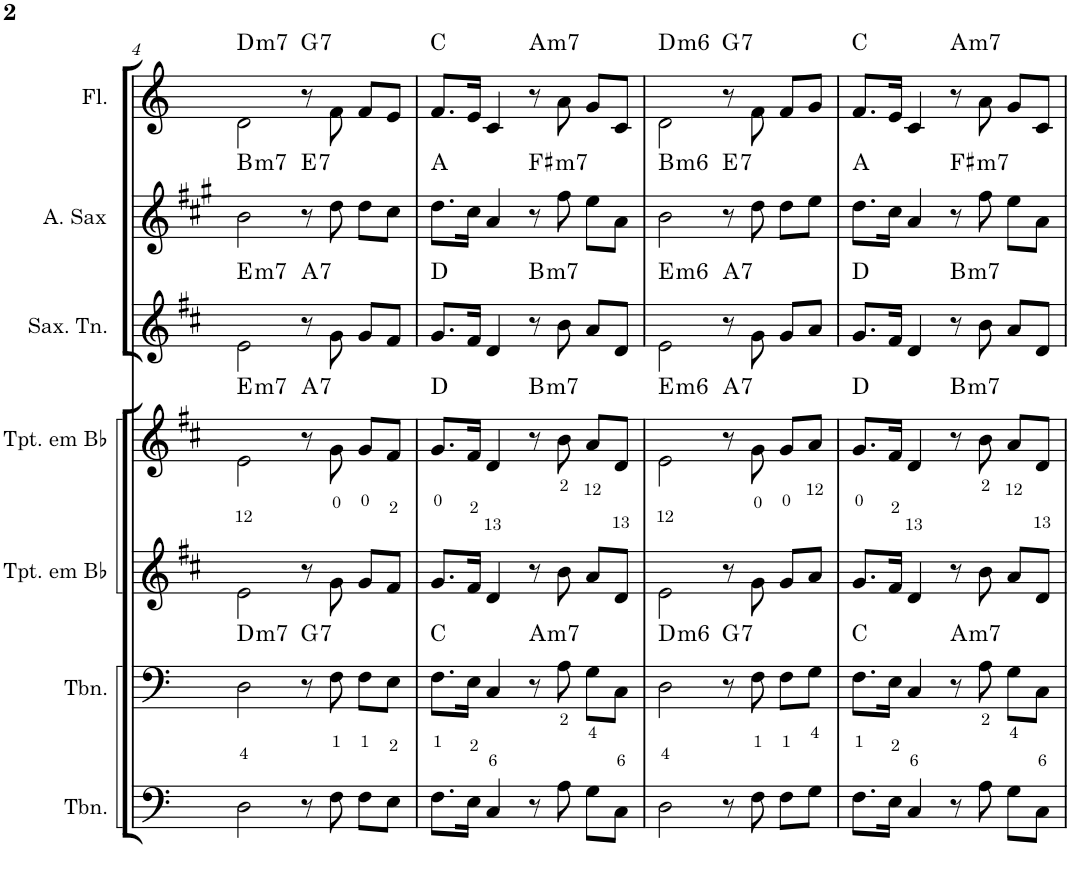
**kern	**kern	**harte	**kern	**kern	**harte	**kern	**harte	**kern	**harte	**kern	**harte
*part7	*part6	*part6	*part5	*part4	*part4	*part3	*part3	*part2	*part2	*part1	*part1
*staff7	*staff6	*	*staff5	*staff4	*	*staff3	*	*staff2	*	*staff1	*
*I"Trombone	*I"Trombone	*	*I"Trompete em Bb	*I"Trompete em Bb	*	*I"Saxofone Tenor	*	*I"Saxofone Alto	*	*I"Flauta Transversal	*
*I'Tbn.	*I'Tbn.	*	*I'Tpt. em Bb	*I'Tpt. em Bb	*	*I'Sax. Tn.	*	*	*	*I'Fl.	*
!!LO:PB:g=z
*clefF4	*clefF4	*	*clefG2	*clefG2	*	*clefG2	*	*clefG2	*	*clefG2	*
*	*	*	*Trd1c2	*Trd1c2	*	*Trd8c14	*	*Trd5c9	*	*	*
*k[]	*k[]	*	*k[f#c#]	*k[f#c#]	*	*k[f#c#]	*	*k[f#c#g#]	*	*k[]	*
*M4/4	*M4/4	*	*M4/4	*M4/4	*	*M4/4	*	*M4/4	*	*M4/4	*
=4	=4	=4	=4	=4	=4	=4	=4	=4	=4	=4	=4
!	!	!LO:H:kt=m7	!	!	!LO:H:kt=m7	!	!LO:H:kt=m7	!	!LO:H:kt=m7	!	!LO:H:kt=m7
2D\	2D\	D:min7	2e\	2e\	E:min7	2e\	E:min7	2b\	B:min7	2d\	D:min7
!	!	!LO:H:kt=7	!	!	!LO:H:kt=7	!	!LO:H:kt=7	!	!LO:H:kt=7	!	!LO:H:kt=7
8r	8r	G:7	8r	8r	A:7	8r	A:7	8r	E:7	8r	G:7
8F\	8F\	.	8g\	8g\	.	8g\	.	8dd\	.	8f\	.
8F\L	8F\L	.	8g/L	8g/L	.	8g/L	.	8dd\L	.	8f/L	.
8E\J	8E\J	.	8f#/J	8f#/J	.	8f#/J	.	8cc#\J	.	8e/J	.
=5	=5	=5	=5	=5	=5	=5	=5	=5	=5	=5	=5
8.F\L	8.F\L	C:maj	8.g/L	8.g/L	D:maj	8.g/L	D:maj	8.dd\L	A:maj	8.f/L	C:maj
16E\Jk	16E\Jk	.	16f#/Jk	16f#/Jk	.	16f#/Jk	.	16cc#\Jk	.	16e/Jk	.
4C/	4C/	.	4d/	4d/	.	4d/	.	4a/	.	4c/	.
!	!	!LO:H:kt=m7	!	!	!LO:H:kt=m7	!	!LO:H:kt=m7	!	!LO:H:kt=m7	!	!LO:H:kt=m7
8r	8r	A:min7	8r	8r	B:min7	8r	B:min7	8r	F#:min7	8r	A:min7
8A\	8A\	.	8b\	8b\	.	8b\	.	8ff#\	.	8a\	.
8G\L	8G\L	.	8a/L	8a/L	.	8a/L	.	8ee\L	.	8g/L	.
8C\J	8C\J	.	8d/J	8d/J	.	8d/J	.	8a\J	.	8c/J	.
=6	=6	=6	=6	=6	=6	=6	=6	=6	=6	=6	=6
!	!	!LO:H:kt=m6	!	!	!LO:H:kt=m6	!	!LO:H:kt=m6	!	!LO:H:kt=m6	!	!LO:H:kt=m6
2D\	2D\	D:min6	2e\	2e\	E:min6	2e\	E:min6	2b\	B:min6	2d\	D:min6
!	!	!LO:H:kt=7	!	!	!LO:H:kt=7	!	!LO:H:kt=7	!	!LO:H:kt=7	!	!LO:H:kt=7
8r	8r	G:7	8r	8r	A:7	8r	A:7	8r	E:7	8r	G:7
8F\	8F\	.	8g\	8g\	.	8g\	.	8dd\	.	8f\	.
8F\L	8F\L	.	8g/L	8g/L	.	8g/L	.	8dd\L	.	8f/L	.
8G\J	8G\J	.	8a/J	8a/J	.	8a/J	.	8ee\J	.	8g/J	.
=7	=7	=7	=7	=7	=7	=7	=7	=7	=7	=7	=7
8.F\L	8.F\L	C:maj	8.g/L	8.g/L	D:maj	8.g/L	D:maj	8.dd\L	A:maj	8.f/L	C:maj
16E\Jk	16E\Jk	.	16f#/Jk	16f#/Jk	.	16f#/Jk	.	16cc#\Jk	.	16e/Jk	.
4C/	4C/	.	4d/	4d/	.	4d/	.	4a/	.	4c/	.
!	!	!LO:H:kt=m7	!	!	!LO:H:kt=m7	!	!LO:H:kt=m7	!	!LO:H:kt=m7	!	!LO:H:kt=m7
8r	8r	A:min7	8r	8r	B:min7	8r	B:min7	8r	F#:min7	8r	A:min7
8A\	8A\	.	8b\	8b\	.	8b\	.	8ff#\	.	8a\	.
8G\L	8G\L	.	8a/L	8a/L	.	8a/L	.	8ee\L	.	8g/L	.
8C\J	8C\J	.	8d/J	8d/J	.	8d/J	.	8a\J	.	8c/J	.
=	=	=	=	=	=	=	=	=	=	=	=
*-	*-	*-	*-	*-	*-	*-	*-	*-	*-	*-	*-
